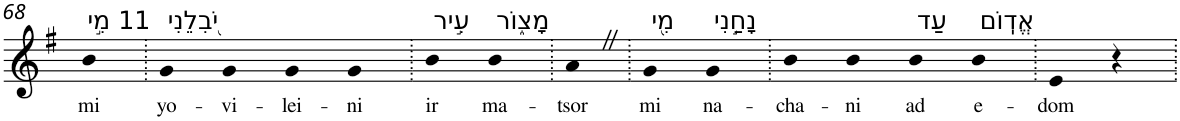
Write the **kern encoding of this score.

**kern	**text
*part1	*part1
*staff1	*staff1
*I"Piano	*
*I'Pno	*
!!LO:PB:g=z
*clefG2	*
*k[f#]	*
*G:	*
=68	=68
!LO:TX:a:t=11 מִ֣י	!
!	!LO:LY:b
4b	mi
=69.	=69.
!LO:TX:a:t=יֹ֭בִלֵנִי	!
!	!LO:LY:b
4g	yo-
!	!LO:LY:b
4g	-vi-
!	!LO:LY:b
4g	-lei-
!	!LO:LY:b
4g	-ni
=70.	=70.
!LO:TX:a:t=עִ֣יר	!
!	!LO:LY:b
4b	ir
!LO:TX:a:t=מָצ֑וֹר	!
!	!LO:LY:b
4b	ma-
=71.	=71.
!	!LO:LY:b
4aZ	-tsor
=72.	=72.
!LO:TX:a:t=מִ֖י	!
!	!LO:LY:b
4g	mi
!LO:TX:a:t=נָחַ֣נִי	!
!	!LO:LY:b
4g	na-
=73.	=73.
!	!LO:LY:b
4b	-cha-
!	!LO:LY:b
4b	-ni
!LO:TX:a:t=עַד	!
!	!LO:LY:b
4b	ad
!LO:TX:a:t=אֱדֽוֹם	!
!	!LO:LY:b
4b	e-
=74.	=74.
!	!LO:LY:b
4e	-dom
4r	.
=.	=.
*-	*-
